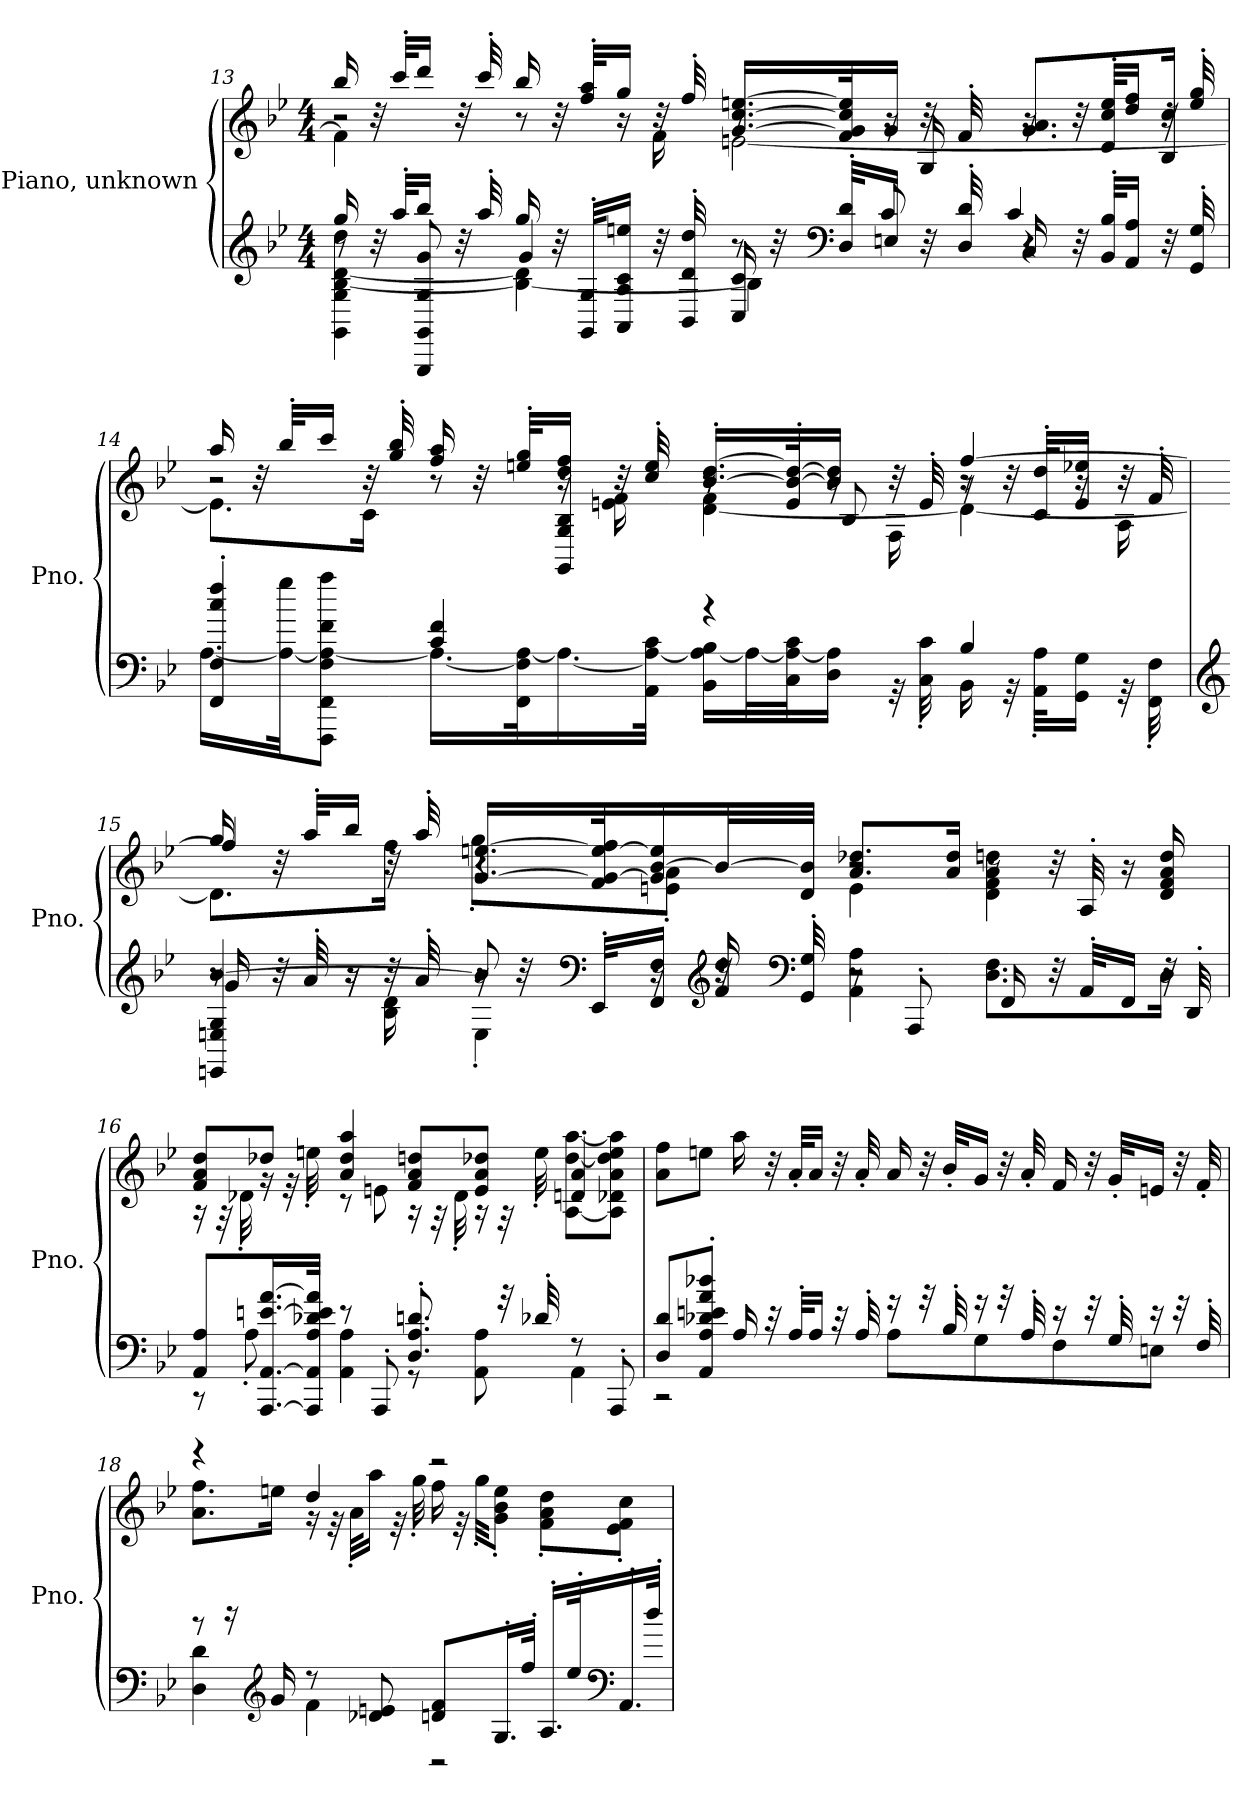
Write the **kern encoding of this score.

**kern	**kern
*part1	*part1
*staff2	*staff1
*I"Piano, unknown	*
*I'Pno.	*
!!LO:LB:g=z
*clefG2	*clefG2
*k[b-e-]	*k[b-e-]
*M4/4	*M4/4
=13	=13
*^	*^
*	*^	*	*^
16gg/	4GG\ 4G\ [4B-\ [4d\ 4dd\	8r	16bb-/	4f\]	2r
32r	.	.	32r	.	.
32aa'/KLL	.	.	32ccc'/KLL	.	.
16bb-/JJ	.	8GGG/ 8GG/ 8G/ 8g/	16ddd/JJ	.	.
32r	.	.	32r	.	.
32aa'/	.	.	32ccc'/	.	.
16gg/	4B-\_ 4d\]	4g/	16bb-/	8r	.
32r	.	.	32r	.	.
32GG/' 32G/'KLL	.	.	32ff/' 32aa/'KLL	.	.
16AA/ 16A/ 16c/ 16een/JJ	.	.	16gg/JJ	16r	.
32r	.	.	32r	16f\	.
32BB-/' 32d/' 32dd/'	.	.	32ff'/	.	.
16C/ 16c/	4B-\]	8r	[16.g/ [16.cc/ [16.een/LL	[2en\	8r
32r	.	.	.	.	.
*clefF4	*	*	*	*	*
32D/' 32d/'KLL	.	.	32f/ 32g/] 32cc/] 32ee/]K	.	.
16En/JJ	.	8c/	16g/JJ	.	16r
32r	.	.	32r	.	16G/
32D/' 32d/'	.	.	32f'/	.	.
16C/	4r	4c/	16r	.	8.g/ 8.a/L
32r	.	.	32r	.	.
32BB-/' 32B-/'KLL	.	.	32d/' 32cc/' 32ee/'KLL	.	.
16AA/ 16A/JJ	.	.	16dd/ 16ff/JJ	.	.
32r	.	.	32r	.	16B-/ 16cc/Jk
32GG/' 32G/'	.	.	32ee/' 32gg/'	.	.
*	*v	*v	*	*	*
!!LO:LB:g=z
=14	=14	=14	=14	=14
*	*	*	*	*^
4FF/' 4F/' 4cc/' 4ff/'	[16.A\LL	16aa/	8.e\L]	2r	2r
.	.	32r	.	.	.
.	32A\_ 32gg\JK	32bb-'/KLL	.	.	.
.	8FFF\ 8FF\ 8F\ 8A\_ 8f\ 8aa\J	16ccc/JJ	.	.	.
.	.	32r	16c\Jk	.	.
.	.	32gg/' 32bb-/'	.	.	.
4c/ 4f/	16.A\LL_	16ff/ 16aa/	8r	.	.
.	.	32r	.	.	.
.	32FF\ 32F\ 32A\_K	32een/' 32gg/'KLL	.	.	.
.	16.A\_	16GG/ 16G/ 16B-/ 16dd/ 16ff/JJ	16r	.	.
.	.	32r	16en\ 16f\	.	.
.	32AA\ 32A\_ 32c\JJk	32cc/' 32ee/'	.	.	.
4r	16BB-\ 16A\_ 16B-\LL	[16.b-/' [16.dd/'LL	[4d\ 4f\	8r	8r
.	32A\L_	.	.	.	.
.	32C\ 32A\_ 32c\J	32e/' 32b-/_' 32dd/_'K	.	.	.
.	16D\ 16A\]JJ	16b-/] 16dd/]JJ	.	8B-/	16r
.	32r	32r	.	.	16F\
.	32C\' 32c\'	32e'/	.	.	.
4B-/	16BB-\	16r	4d\_	[4ff/	8r
.	32r	32r	.	.	.
.	32AA\' 32A\'KLL	32c/' 32dd/'KLL	.	.	.
.	16GG\ 16G\JJ	16e/ 16ee-X/JJ	.	.	16r
.	32r	32r	.	.	16A\
.	32FF\' 32F\'	32f'/	.	.	.
*v	*v	*	*	*	*
*	*v	*v	*v	*v
!!LO:LB:g=z
=15	=15
*clefG2	*
*^	*^
*	*^	*	*^
4EEn/ 4En/ 4G/ [4b-/	8r	16g/	16gg/	8.d\L]	4ff/]
.	.	32r	32r	.	.
.	.	32a'/	32aa'/KLL	.	.
.	16r	16r	16bb-/JJ	.	.
.	16B-\ 16d\	32r	32r	16ff\Jk	.
.	.	32a'/	32aa'/	.	.
8b-/]	4E'\	16r	[16.g/ [16.een/LL	8gg'\L	4r
.	.	32r	.	.	.
*clefF4	*	*	*	*	*
.	.	32EE'/KLL	32f/ 32g/_ 32ee/_ 32ff/K	.	.
16r	.	16FF/ 16F/JJ	16g/] [16b-/ 16ee/]	8en\' 8a\'J	.
*clefG2	*	*	*	*	*
16f/ 16dd/	.	32r	32b-/L_	.	.
*clefF4	*	*	*	*	*
.	.	32GG/' 32G/'	32d/ 32b-/]JJJ	.	.
2r	4AA\ 4A\	8r	8.a/ 8.dd-X/L	4e\	2r
.	.	8AAA'/	.	.	.
.	.	.	16a/ 16dd-/Jk	.	.
.	8.D\ 8.F\L	16FF/	16r	4d\ 4f\ 4a\ 4ddn\	.
.	.	32r	32r	.	.
.	.	32AA'/KLL	32A'/	.	.
.	.	16FF/JJ	16r	.	.
.	16D\Jk	32r	16d/ 16f/ 16a/ 16dd/	.	.
.	.	32DD'/	.	.	.
*	*v	*v	*	*	*
*	*	*	*v	*v
!!LO:PB:g=z
=16	=16	=16	=16
8AA/ 8A/L	8r	8f/ 8a/ 8dd/L	16r
.	.	.	32r
.	.	.	32d-X'\
[16.AAA/ [16.AA/ [16.en/ [16.a/L	8A'\	8dd-X/J	16r
.	.	.	32r
32AAA/] 32AA/] 32A/ 32d-X/ 32e/] 32a/]JJk	.	.	32een'\
8r	4AA\ 4A\	4a/ 4dd-/ 4aa/	8r
8AAA'/	.	.	8en\
8.D/' 8.A/' 8.dn/'	8r	8f/ 8a/ 8ddn/L	16r
.	.	.	32r
.	.	.	32d-'\
.	8AA\ 8A\	8e/ 8a/ 8dd-X/J	16r
32r	.	.	32r
32d-X'/	.	.	32ee'\
8r	4AA\	4dn/' 4a/'	[8A\ [8dd-\ [8aa\L
8AAA'/	.	.	8A\] 8d-X\ 8a\ 8dd-\] 8ee\ 8aa\]J
*	*	*v	*v
!!LO:LB:g=z
=17	=17	=17
8D/ 8d/L	2r	8a\ 8ff\L
8AA/' 8A/' 8d-X/' 8en/' 8a/' 8dd-X/'J	.	8een\J
16A/	.	16aa\
32r	.	32r
32A'/KLL	.	32a'/KLL
16A/JJ	.	16a/JJ
32r	.	32r
32A'/	.	32a'/
16r	8A\L	16a/
32r	.	32r
32B-'/	.	32b-'/KLL
16r	8G\	16g/JJ
32r	.	32r
32A'/	.	32a'/
16r	8F\	16f/
32r	.	32r
32G'/	.	32g'/KLL
16r	8En\J	16en/JJ
32r	.	32r
32F'/	.	32f'/
!!LO:LB:g=z
=18	=18	=18
*	*	*^
8r	4D\ 4d\	4r	8.a\ 8.ff\L
16r	.	.	.
*clefG2	*	*	*
16g/	.	.	16een\Jk
8r	4f\	4dd/	16r
.	.	.	32r
.	.	.	32a'\KLL
8d-X/ 8en/	.	.	16aa\JJ
.	.	.	32r
.	.	.	32gg'\
8dn/ 8f/L	2r	2r	16ff\
.	.	.	32r
.	.	.	32gg'\KKL
16.G'/L	.	.	8g\' 8b-\' 8ee\'J
32ff'/JJk	.	.	.
16.A'/LL	.	.	8f\' 8a\' 8dd\'L
32ee-'/K	.	.	.
*clefF4	*	*	*
16.AA'/	.	.	8e-\' 8f\' 8cc\'J
32dd'/JJk	.	.	.
*v	*v	*	*
*	*v	*v
=	=
*-	*-
